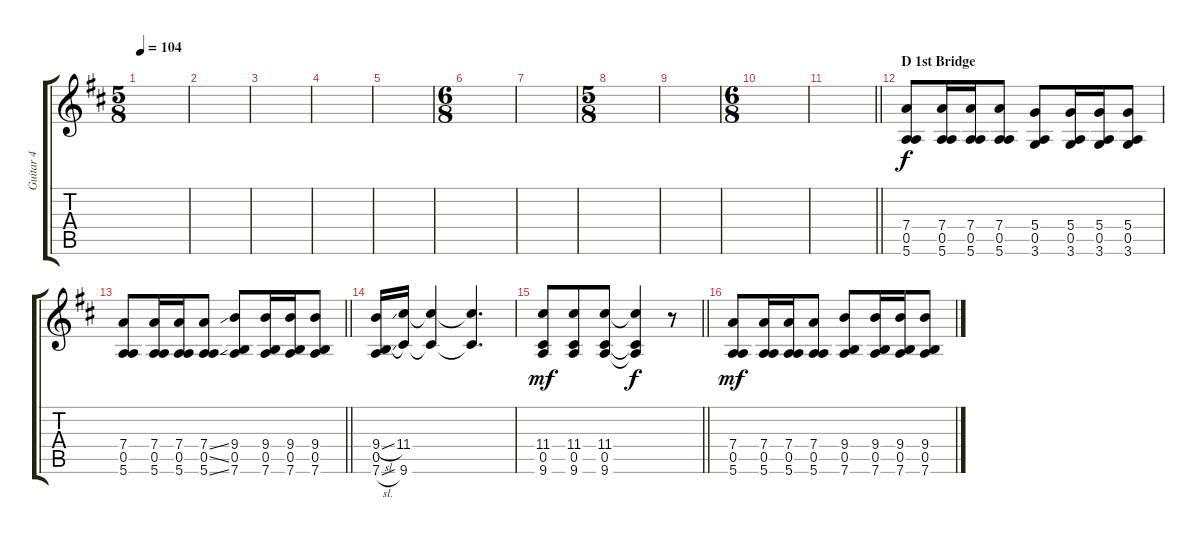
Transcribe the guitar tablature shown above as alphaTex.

\track ("Guitar 4" "Guitar 4") {instrument acousticguitarsteel}
\staff {score tabs}
\tuning (E4 B3 G3 D3 A2 E2) {hide}
\ts (5 8)
\tempo 104
\clef g2
\ks d
|
|
|
|
|
\ts (6 8)
|
|
\ts (5 8)
|
|
\ts (6 8)
|
\barLineRight lightlight
|
\section ("" "D 1st Bridge")
(7.4 0.5 5.6).8 (7.4 0.5 5.6).16 (7.4 0.5 5.6).16 (7.4 0.5 5.6).8 (5.4 0.5 3.6).8 (5.4 0.5 3.6).16 (5.4 0.5 3.6).16 (5.4 0.5 3.6).8 |
\barLineRight lightlight
(7.4 0.5 5.6).8 (7.4 0.5 5.6).16 (7.4 0.5 5.6).16 (7.4{ss} 0.5{ss} 5.6{ss}).8 (9.4 0.5 7.6).8 (9.4 0.5 7.6).16 (9.4 0.5 7.6).16 (9.4 0.5 7.6).8 |
(9.4{sl} 0.5 7.6{sl}).16 (11.4 9.6).16 (11.4{t} 9.6{t}).4{dy f} (11.4{t} 9.6{t}).4{d} |
\barLineRight lightlight
(11.4 0.5 9.6).8{dy mf} (11.4 0.5 9.6).8 (11.4 0.5 9.6).8 (11.4{t} 0.5{t} 9.6{t}).4{dy f} r.8 |
(7.4 0.5 5.6).8{dy mf} (7.4 0.5 5.6).16 (7.4 0.5 5.6).16 (7.4 0.5 5.6).8 (9.4 0.5 7.6).8 (9.4 0.5 7.6).16 (9.4 0.5 7.6).16 (9.4 0.5 7.6).8
